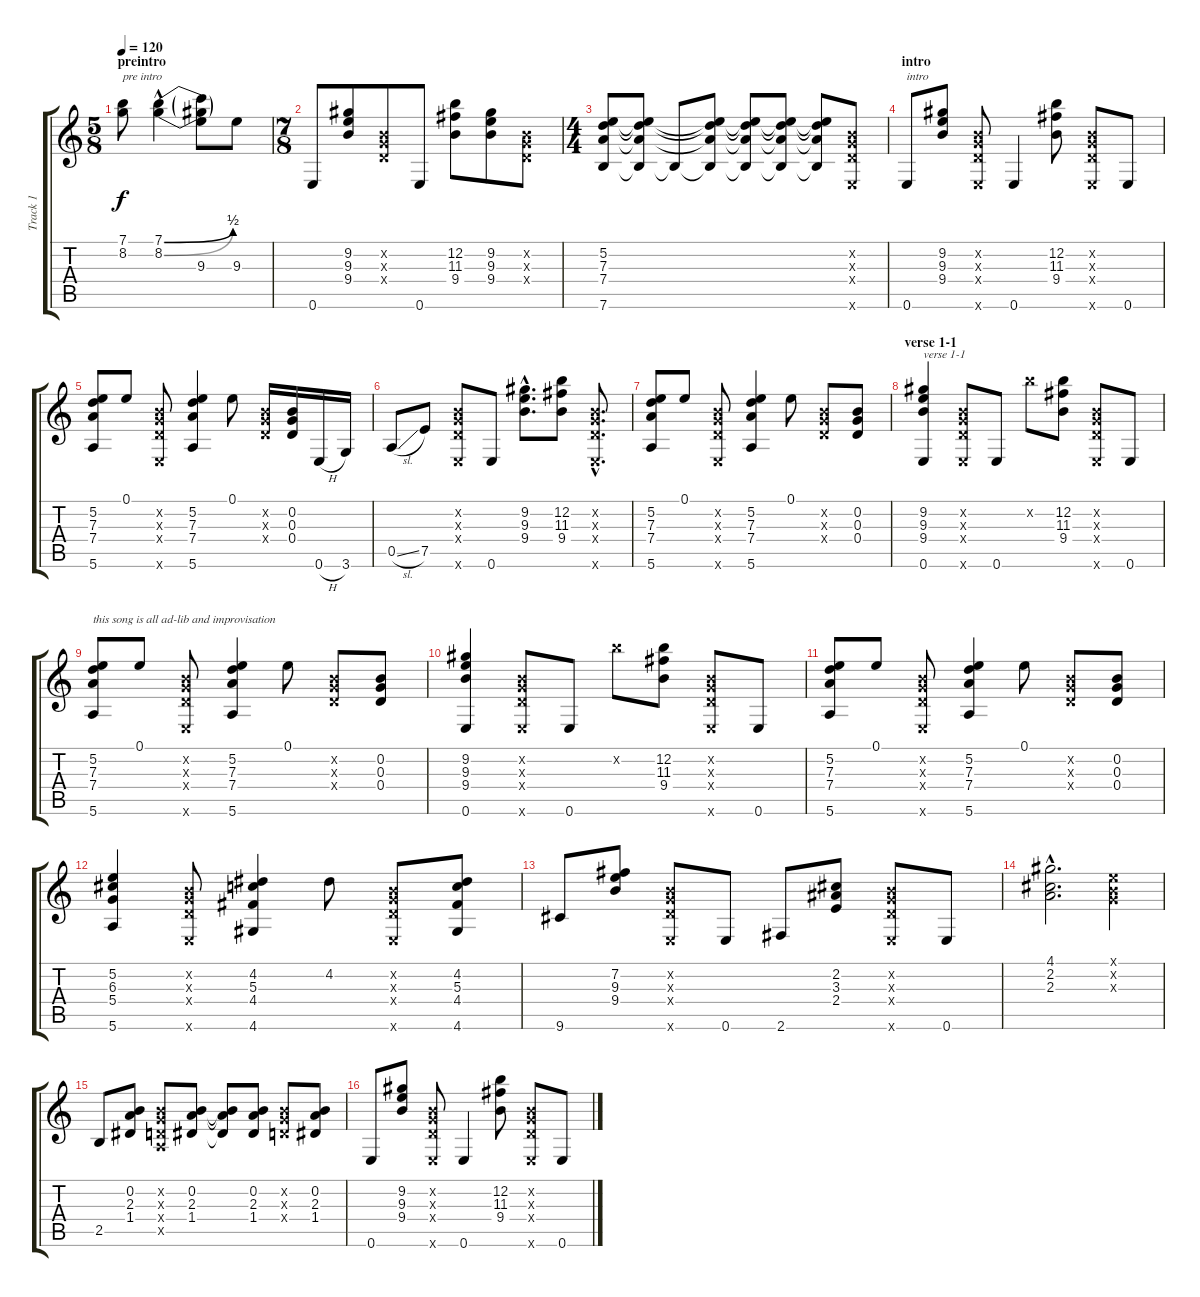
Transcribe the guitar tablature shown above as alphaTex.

\track ("Track 1" "Track 1") {instrument acousticguitarnylon}
\staff {score tabs}
\tuning (E4 B3 G3 D3 A2 E2) {hide}
\ts (5 8)
\section ("" "preintro")
\tempo 120
\clef g2
\ks c
(7.1 8.2).8{txt "pre intro" dy f instrument acousticguitarnylon} (7.1{be (bend 0 0 60 2) hac} 8.2{be (bend 0 0 60 2) hac}).4 (7.1{t} 8.2{t} 9.3).8 9.3.8 |
\ts (7 8)
0.6.8 (9.2 9.3 9.4).8 (0.2{x} 0.3{x} 0.4{x}).8 0.6.8 (12.2 11.3 9.4).8 (9.2 9.3 9.4).8 (0.2{x} 0.3{x} 0.4{x}).8 |
\ts (4 4)
(5.2 7.3 7.4 7.6).8 (5.2{t} 7.3{t} 7.4{t} 7.6{t}).8 7.6{t}.8 (5.2{t} 7.3{t} 7.4{t} 7.6{t}).8 (5.2{t} 7.3{t} 7.4{t} 7.6{t}).8 (5.2{t} 7.3{t} 7.4{t} 7.6{t}).8 (5.2{t} 7.3{t} 7.4{t} 7.6{t}).8 (0.2{x} 0.3{x} 0.4{x} 0.6{x}).8 |
\section ("" "intro")
0.6.8{txt "intro"} (9.2 9.3 9.4).8 (0.2{x} 0.3{x} 0.4{x} 0.6{x}).8 0.6.4 (12.2 11.3 9.4).8 (0.2{x} 0.3{x} 0.4{x} 0.6{x}).8 0.6.8 |
(5.2 7.3 7.4 5.6).8 0.1.8 (0.2{x} 0.3{x} 0.4{x} 0.6{x}).8 (5.2 7.3 7.4 5.6).4 0.1.8 (0.2{x} 0.3{x} 0.4{x}).16 (0.2 0.3 0.4).16 0.6{h}.16 3.6.16 |
0.5{sl}.8 7.5.8 (0.2{x} 0.3{x} 0.4{x} 0.6{x}).8 0.6.8 (9.2{hac} 9.3{hac} 9.4{hac}).8{d} (12.2 11.3 9.4).8 (0.2{hac x} 0.3{hac x} 0.4{hac x} 0.6{hac x}).8{d} |
(5.2 7.3 7.4 5.6).8 0.1.8 (0.2{x} 0.3{x} 0.4{x} 0.6{x}).8 (5.2 7.3 7.4 5.6).4 0.1.8 (0.2{x} 0.3{x} 0.4{x}).8 (0.2 0.3 0.4).8 |
\section ("" "verse 1-1")
(9.2 9.3 9.4 0.6).4{txt "verse 1-1"} (0.2{x} 0.3{x} 0.4{x} 0.6{x}).8 0.6.8 12.2{x}.8 (12.2 11.3 9.4).8 (0.2{x} 0.3{x} 0.4{x} 0.6{x}).8 0.6.8 |
(5.2 7.3 7.4 5.6).8{txt "this song is all ad-lib and improvisation"} 0.1.8 (0.2{x} 0.3{x} 0.4{x} 0.6{x}).8 (5.2 7.3 7.4 5.6).4 0.1.8 (0.2{x} 0.3{x} 0.4{x}).8 (0.2 0.3 0.4).8 |
(9.2 9.3 9.4 0.6).4 (0.2{x} 0.3{x} 0.4{x} 0.6{x}).8 0.6.8 12.2{x}.8 (12.2 11.3 9.4).8 (0.2{x} 0.3{x} 0.4{x} 0.6{x}).8 0.6.8 |
(5.2 7.3 7.4 5.6).8 0.1.8 (0.2{x} 0.3{x} 0.4{x} 0.6{x}).8 (5.2 7.3 7.4 5.6).4 0.1.8 (0.2{x} 0.3{x} 0.4{x}).8 (0.2 0.3 0.4).8 |
(5.2 6.3 5.4 5.6).4 (0.2{x} 0.3{x} 0.4{x} 0.6{x}).8 (4.2 5.3 4.4 4.6).4 4.2.8 (0.2{x} 0.3{x} 0.4{x} 0.6{x}).8 (4.2 5.3 4.4 4.6).8 |
9.6.8 (7.2 9.3 9.4).8 (0.2{x} 0.3{x} 0.4{x} 0.6{x}).8 0.6.8 2.6.8 (2.2 3.3 2.4).8 (0.2{x} 0.3{x} 0.4{x} 0.6{x}).8 0.6.8 |
(4.1{hac} 2.2{hac} 2.3{hac}).2{d} (0.1{x} 0.2{x} 0.3{x}).4 |
2.5.8 (0.2 2.3 1.4).8 (0.2{x} 0.3{x} 0.4{x} 0.5{x}).8 (0.2 2.3 1.4).8 (0.2{t} 2.3{t} 1.4{t}).8 (0.2 2.3 1.4).8 (0.2{x} 0.3{x} 0.4{x}).8 (0.2 2.3 1.4).8 |
0.6.8 (9.2 9.3 9.4).8 (0.2{x} 0.3{x} 0.4{x} 0.6{x}).8 0.6.4 (12.2 11.3 9.4).8 (0.2{x} 0.3{x} 0.4{x} 0.6{x}).8 0.6.8
